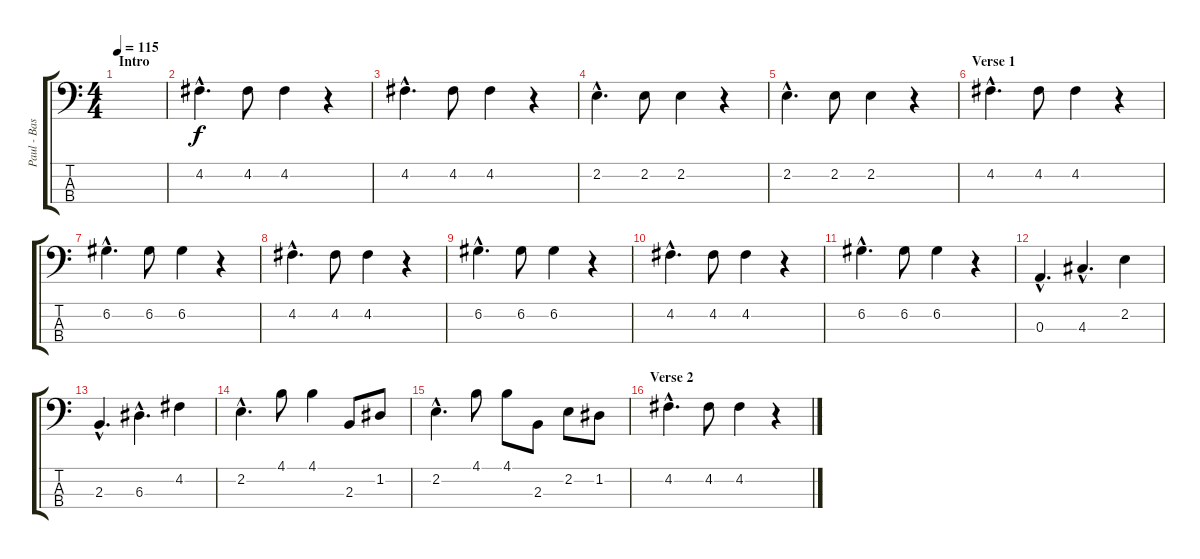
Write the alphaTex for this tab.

\track ("Paul - Bass" "Paul - Bas") {instrument acousticbass}
\staff {score tabs}
\tuning (G2 D2 A1 E1) {hide}
\ts (4 4)
\section ("" "Intro")
\tempo 115
\clef f4
\ks c
|
4.2{hac}.4{d} 4.2.8 4.2.4 r.4 |
4.2{hac}.4{d} 4.2.8 4.2.4 r.4 |
2.2{hac}.4{d} 2.2.8 2.2.4 r.4 |
2.2{hac}.4{d} 2.2.8 2.2.4 r.4 |
\section ("" "Verse 1")
4.2{hac}.4{d} 4.2.8 4.2.4 r.4 |
6.2{hac}.4{d} 6.2.8 6.2.4 r.4 |
4.2{hac}.4{d} 4.2.8 4.2.4 r.4 |
6.2{hac}.4{d} 6.2.8 6.2.4 r.4 |
4.2{hac}.4{d} 4.2.8 4.2.4 r.4 |
6.2{hac}.4{d} 6.2.8 6.2.4 r.4 |
0.3{hac}.4{d} 4.3{hac}.4{d} 2.2.4 |
2.3{hac}.4{d} 6.3{hac}.4{d} 4.2.4 |
2.2{hac}.4{d} 4.1.8 4.1.4 2.3.8 1.2.8 |
2.2{hac}.4{d} 4.1.8 4.1.8 2.3.8 2.2.8 1.2.8 |
\section ("" "Verse 2")
4.2{hac}.4{d} 4.2.8 4.2.4 r.4
